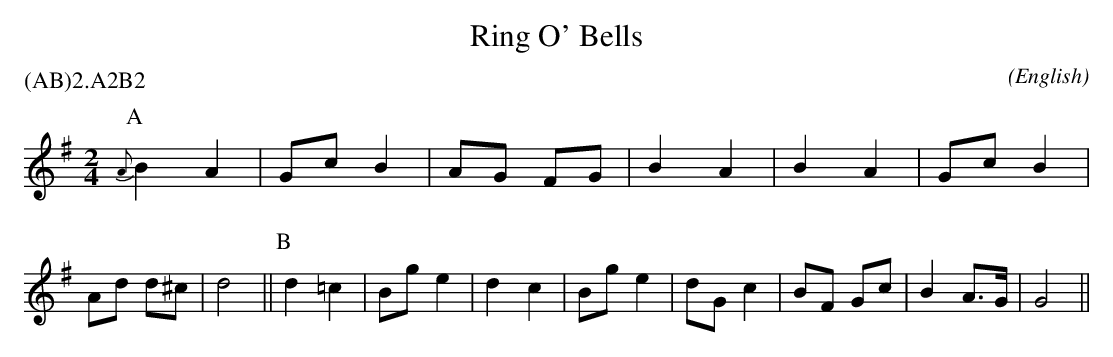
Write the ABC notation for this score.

X:1
T:Ring O' Bells
M:2/4
C:
O:English
P:(AB)2.A2B2
K:G
P:A
{A}B4  A4 | G2c2 B4   | A2G2 F2G2  | B4   A4 |\
B4  A4 | G2c2 B4   | A2d2 d2^c2 | d8      ||\
P:B
d4  =c4 | B2g2 e4   | d4   c4    | B2g2 e4 |\
d2G2 c4 | B2F2 G2c2 | B4   A3G   | G8      ||
